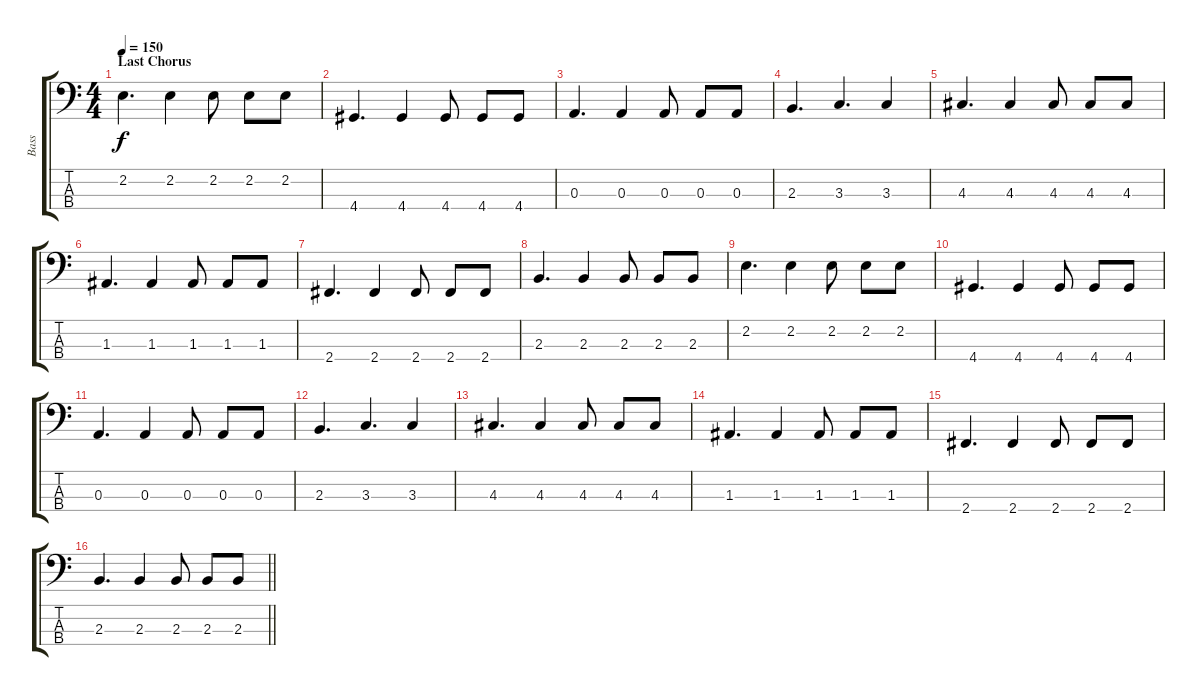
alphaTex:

\track ("Bass" "Bass") {instrument electricbassfinger}
\staff {score tabs}
\tuning (G2 D2 A1 E1) {hide}
\ts (4 4)
\section ("" "Last Chorus")
\tempo 150
\clef f4
\ks c
2.2.4{d dy f} 2.2.4 2.2.8 2.2.8 2.2.8 |
4.4.4{d} 4.4.4 4.4.8 4.4.8 4.4.8 |
0.3.4{d} 0.3.4 0.3.8 0.3.8 0.3.8 |
2.3.4{d} 3.3.4{d} 3.3.4 |
4.3.4{d} 4.3.4 4.3.8 4.3.8 4.3.8 |
1.3.4{d} 1.3.4 1.3.8 1.3.8 1.3.8 |
2.4.4{d} 2.4.4 2.4.8 2.4.8 2.4.8 |
2.3.4{d} 2.3.4 2.3.8 2.3.8 2.3.8 |
2.2.4{d} 2.2.4 2.2.8 2.2.8 2.2.8 |
4.4.4{d} 4.4.4 4.4.8 4.4.8 4.4.8 |
0.3.4{d} 0.3.4 0.3.8 0.3.8 0.3.8 |
2.3.4{d} 3.3.4{d} 3.3.4 |
4.3.4{d} 4.3.4 4.3.8 4.3.8 4.3.8 |
1.3.4{d} 1.3.4 1.3.8 1.3.8 1.3.8 |
2.4.4{d} 2.4.4 2.4.8 2.4.8 2.4.8 |
\barLineRight lightlight
2.3.4{d} 2.3.4 2.3.8 2.3.8 2.3.8
